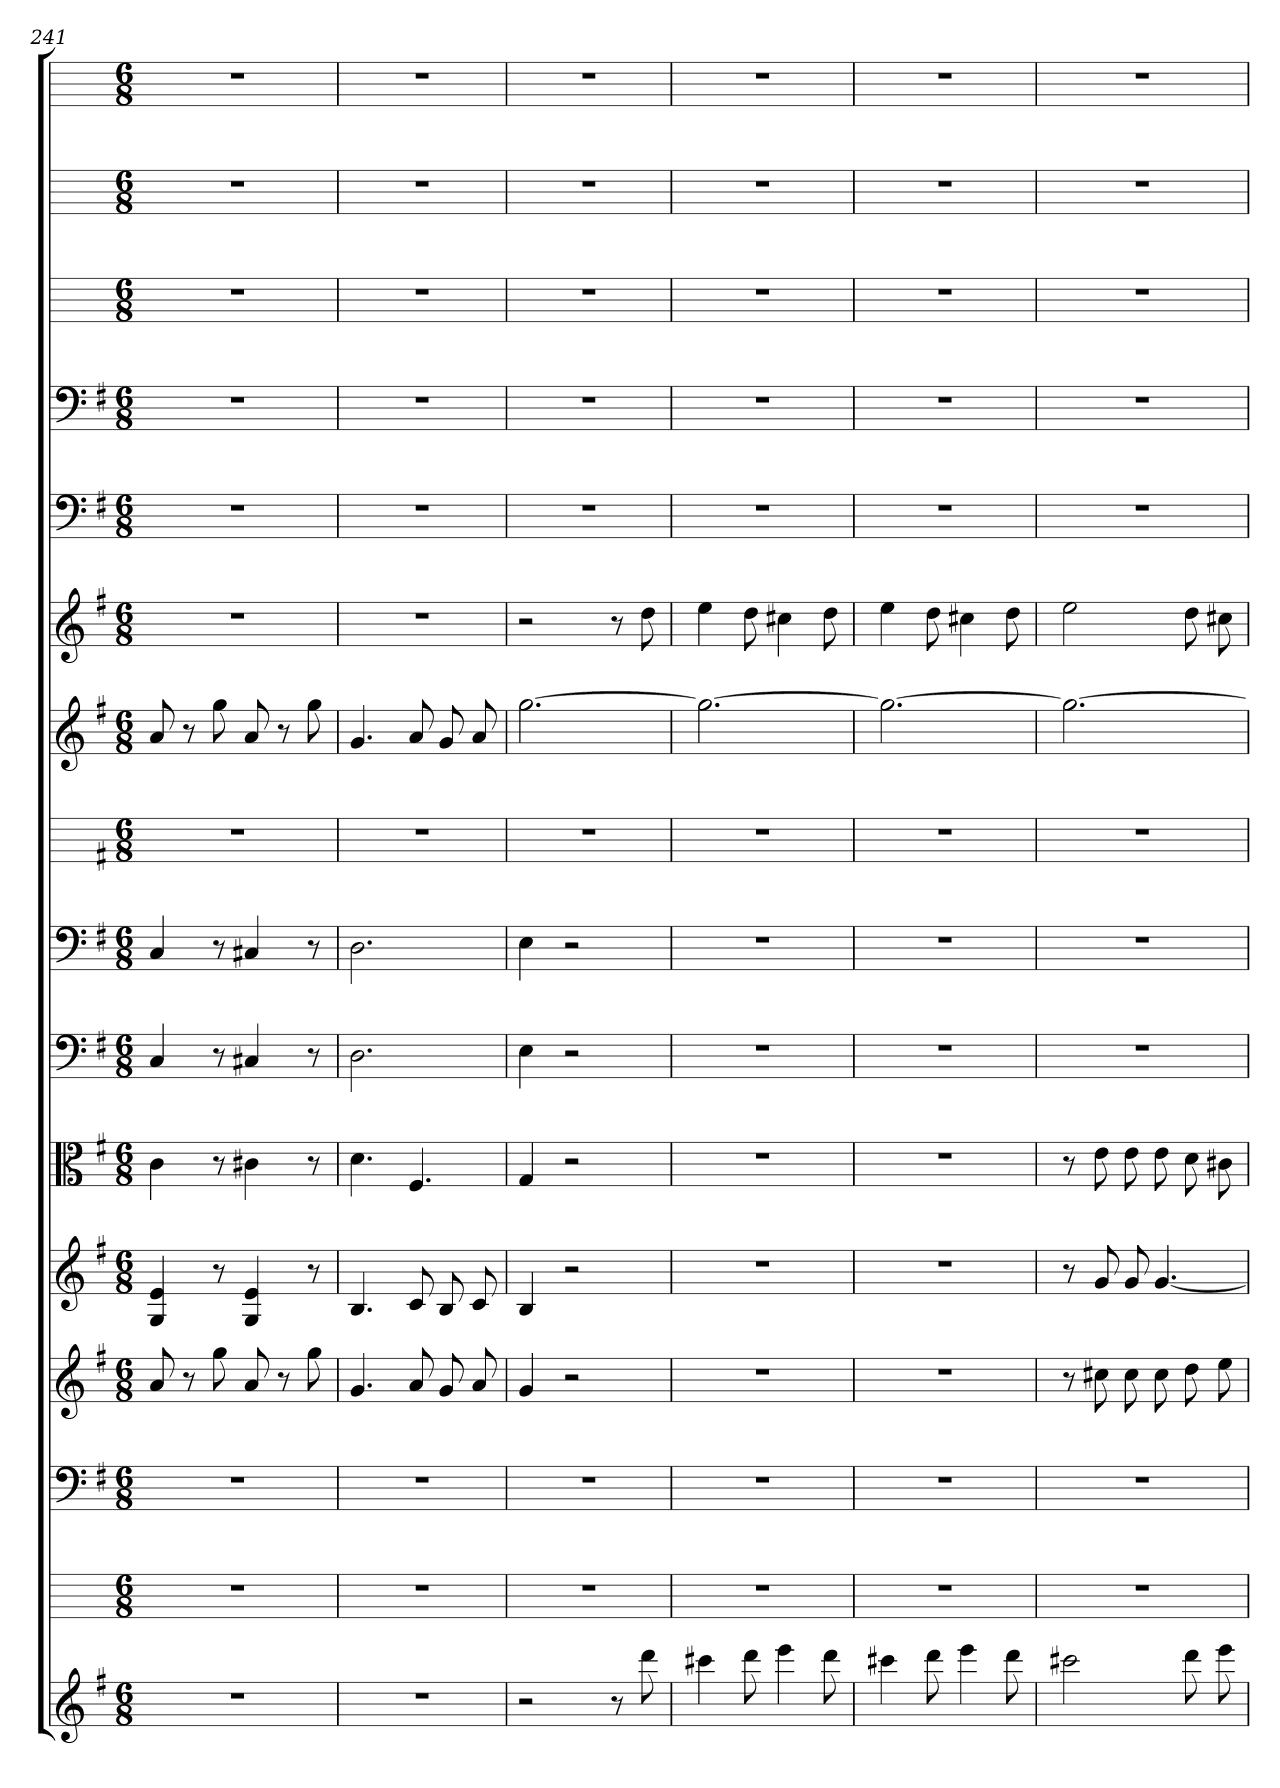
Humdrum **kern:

**kern	**kern	**kern	**kern	**kern	**kern	**kern	**kern	**kern	**kern	**kern	**kern	**kern	**kern	**kern	**kern
*part16	*part15	*part14	*part13	*part12	*part11	*part10	*part9	*part8	*part7	*part6	*part5	*part4	*part3	*part2	*part1
*staff16	*staff15	*staff14	*staff13	*staff12	*staff11	*staff10	*staff9	*staff8	*staff7	*staff6	*staff5	*staff4	*staff3	*staff2	*staff1
*	*	*clefF4	*	*	*clefC3	*clefF4	*clefF4	*	*	*	*clefF4	*clefF4	*	*	*
*k[f#]	*k[]	*k[f#]	*k[f#]	*k[f#]	*k[f#]	*k[f#]	*k[f#]	*k[f#]	*k[f#]	*k[f#]	*k[f#]	*k[f#]	*k[]	*k[]	*k[]
*M6/8	*M6/8	*M6/8	*M6/8	*M6/8	*M6/8	*M6/8	*M6/8	*M6/8	*M6/8	*M6/8	*M6/8	*M6/8	*M6/8	*M6/8	*M6/8
=241	=241	=241	=241	=241	=241	=241	=241	=241	=241	=241	=241	=241	=241	=241	=241
2.r	2.r	2.r	8a	4G 4e	4c	4C	4C	2.r	8a	2.r	2.r	2.r	2.r	2.r	2.r
.	.	.	8r	.	.	.	.	.	8r	.	.	.	.	.	.
.	.	.	8gg	8r	8r	8r	8r	.	8gg	.	.	.	.	.	.
.	.	.	8a	4G 4e	4c#X	4C#X	4C#X	.	8a	.	.	.	.	.	.
.	.	.	8r	.	.	.	.	.	8r	.	.	.	.	.	.
.	.	.	8gg	8r	8r	8r	8r	.	8gg	.	.	.	.	.	.
=242	=242	=242	=242	=242	=242	=242	=242	=242	=242	=242	=242	=242	=242	=242	=242
2.r	2.r	2.r	4.g	4.B	4.d	2.D	2.D	2.r	4.g	2.r	2.r	2.r	2.r	2.r	2.r
.	.	.	8a	8c	4.F#	.	.	.	8a	.	.	.	.	.	.
.	.	.	8g	8B	.	.	.	.	8g	.	.	.	.	.	.
.	.	.	8a	8c	.	.	.	.	8a	.	.	.	.	.	.
=243	=243	=243	=243	=243	=243	=243	=243	=243	=243	=243	=243	=243	=243	=243	=243
2r	2.r	2.r	4g	4B	4G	4E	4E	2.r	[2.gg	2r	2.r	2.r	2.r	2.r	2.r
.	.	.	2r	2r	2r	2r	2r	.	.	.	.	.	.	.	.
8r	.	.	.	.	.	.	.	.	.	8r	.	.	.	.	.
8ddd	.	.	.	.	.	.	.	.	.	8dd	.	.	.	.	.
=244	=244	=244	=244	=244	=244	=244	=244	=244	=244	=244	=244	=244	=244	=244	=244
4ccc#X	2.r	2.r	2.r	2.r	2.r	2.r	2.r	2.r	2.gg_	4ee	2.r	2.r	2.r	2.r	2.r
8ddd	.	.	.	.	.	.	.	.	.	8dd	.	.	.	.	.
4eee	.	.	.	.	.	.	.	.	.	4cc#X	.	.	.	.	.
8ddd	.	.	.	.	.	.	.	.	.	8dd	.	.	.	.	.
=245	=245	=245	=245	=245	=245	=245	=245	=245	=245	=245	=245	=245	=245	=245	=245
4ccc#X	2.r	2.r	2.r	2.r	2.r	2.r	2.r	2.r	2.gg_	4ee	2.r	2.r	2.r	2.r	2.r
8ddd	.	.	.	.	.	.	.	.	.	8dd	.	.	.	.	.
4eee	.	.	.	.	.	.	.	.	.	4cc#X	.	.	.	.	.
8ddd	.	.	.	.	.	.	.	.	.	8dd	.	.	.	.	.
=246	=246	=246	=246	=246	=246	=246	=246	=246	=246	=246	=246	=246	=246	=246	=246
2ccc#X	2.r	2.r	8r	8r	8r	2.r	2.r	2.r	2.gg_	2ee	2.r	2.r	2.r	2.r	2.r
.	.	.	8cc#X	8g	8e	.	.	.	.	.	.	.	.	.	.
.	.	.	8cc#	8g	8e	.	.	.	.	.	.	.	.	.	.
.	.	.	8cc#	[4.g	8e	.	.	.	.	.	.	.	.	.	.
8ddd	.	.	8dd	.	8d	.	.	.	.	8dd	.	.	.	.	.
8eee	.	.	8ee	.	8c#X	.	.	.	.	8cc#X	.	.	.	.	.
=	=	=	=	=	=	=	=	=	=	=	=	=	=	=	=
*-	*-	*-	*-	*-	*-	*-	*-	*-	*-	*-	*-	*-	*-	*-	*-
